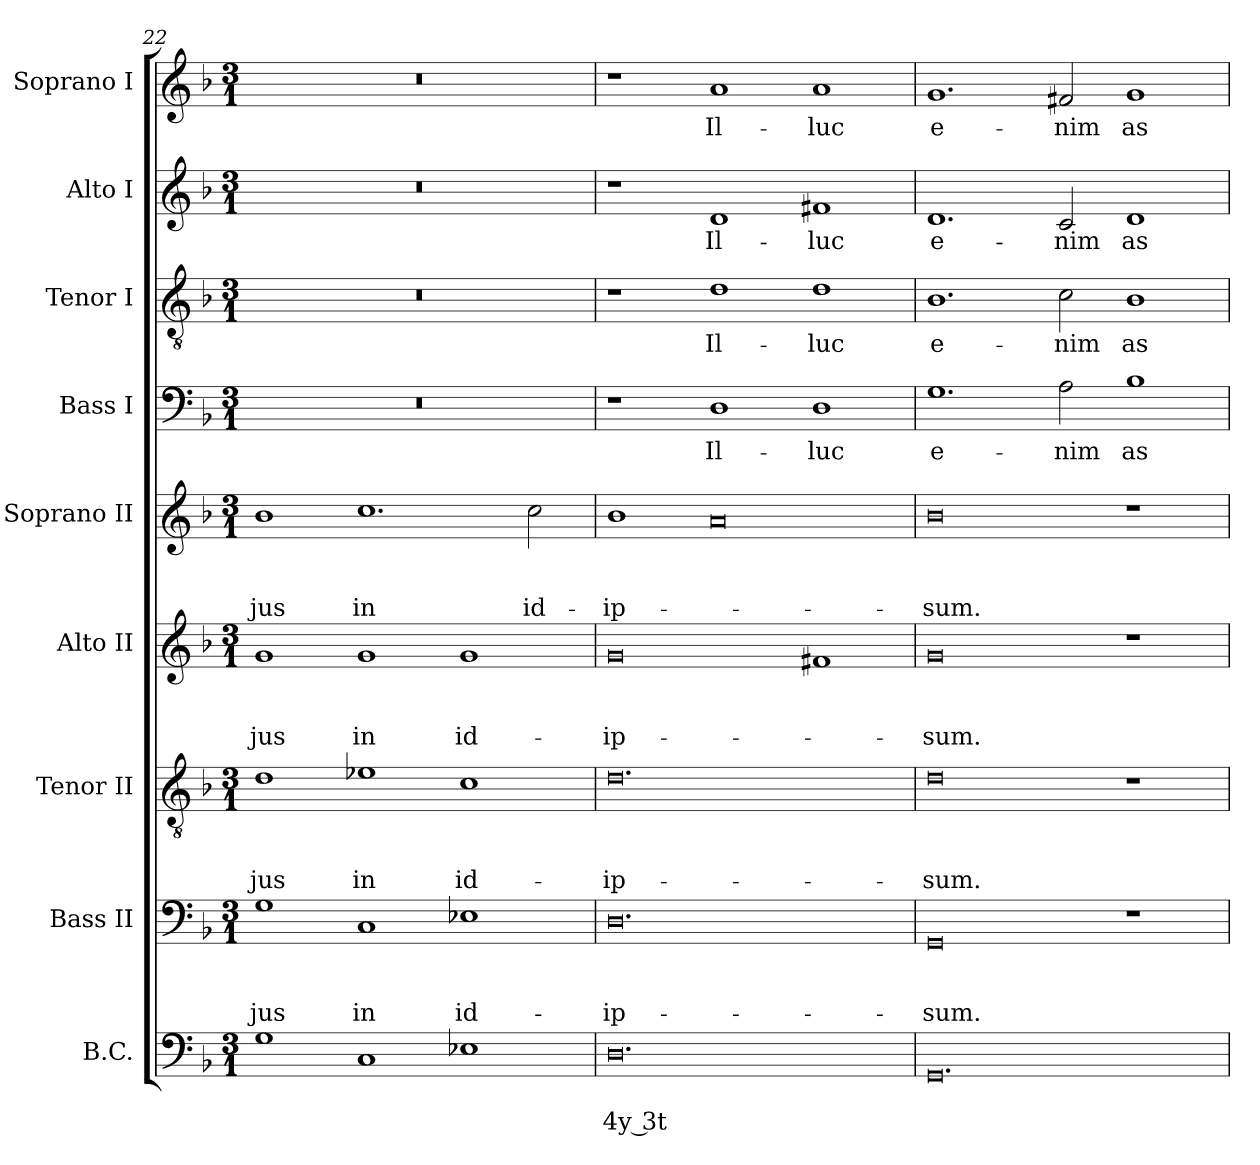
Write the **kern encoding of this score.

**kern	**text	**text	**kern	**text	**text	**text	**kern	**text	**text	**text	**kern	**text	**text	**text	**kern	**text	**text	**text	**kern	**text	**kern	**text	**kern	**text	**kern	**text
*part9	*part9	*part9	*part8	*part8	*part8	*part8	*part7	*part7	*part7	*part7	*part6	*part6	*part6	*part6	*part5	*part5	*part5	*part5	*part4	*part4	*part3	*part3	*part2	*part2	*part1	*part1
*staff9	*staff9	*staff9	*staff8	*staff8	*staff8	*staff8	*staff7	*staff7	*staff7	*staff7	*staff6	*staff6	*staff6	*staff6	*staff5	*staff5	*staff5	*staff5	*staff4	*staff4	*staff3	*staff3	*staff2	*staff2	*staff1	*staff1
*I"B.C.	*	*	*I"Bass II	*	*	*	*I"Tenor II	*	*	*	*I"Alto II	*	*	*	*I"Soprano II	*	*	*	*I"Bass I	*	*I"Tenor I	*	*I"Alto I	*	*I"Soprano I	*
*I'BC	*	*	*I'B 2	*	*	*	*I'T 2	*	*	*	*I'A 2	*	*	*	*I'S 2	*	*	*	*I'B 1	*	*I'T 1	*	*I'A 1	*	*I'S 1	*
*clefF4	*	*	*clefF4	*	*	*	*clefGv2	*	*	*	*clefG2	*	*	*	*clefG2	*	*	*	*clefF4	*	*clefGv2	*	*clefG2	*	*clefG2	*
*k[b-]	*	*	*k[b-]	*	*	*	*k[b-]	*	*	*	*k[b-]	*	*	*	*k[b-]	*	*	*	*k[b-]	*	*k[b-]	*	*k[b-]	*	*k[b-]	*
*F:	*	*	*F:	*	*	*	*F:	*	*	*	*F:	*	*	*	*F:	*	*	*	*F:	*	*F:	*	*F:	*	*F:	*
*M3/1	*	*	*M3/1	*	*	*	*M3/1	*	*	*	*M3/1	*	*	*	*M3/1	*	*	*	*M3/1	*	*M3/1	*	*M3/1	*	*M3/1	*
=22	=22	=22	=22	=22	=22	=22	=22	=22	=22	=22	=22	=22	=22	=22	=22	=22	=22	=22	=22	=22	=22	=22	=22	=22	=22	=22
!	!	!	!	!	!	!LO:LY:b	!	!	!	!LO:LY:b	!	!	!	!LO:LY:b	!	!	!	!LO:LY:b	!	!	!	!	!	!	!	!
1G	.	.	1G	.	.	-jus	1d	.	.	-jus	1g	.	.	-jus	1b-	.	.	-jus	0.r	.	0.r	.	0.r	.	0.r	.
!	!	!	!	!	!	!LO:LY:b	!	!	!	!LO:LY:b	!	!	!	!LO:LY:b	!	!	!	!LO:LY:b	!	!	!	!	!	!	!	!
1C	.	.	1C	.	.	in	1e-X	.	.	in	1g	.	.	in	1.cc	.	.	in	.	.	.	.	.	.	.	.
!	!	!	!	!	!	!LO:LY:b	!	!	!	!LO:LY:b	!	!	!	!LO:LY:b	!	!	!	!	!	!	!	!	!	!	!	!
1E-X	.	.	1E-X	.	.	id-	1c	.	.	id-	1g	.	.	id-	.	.	.	.	.	.	.	.	.	.	.	.
!	!	!	!	!	!	!	!	!	!	!	!	!	!	!	!	!	!	!LO:LY:b	!	!	!	!	!	!	!	!
.	.	.	.	.	.	.	.	.	.	.	.	.	.	.	2cc\	.	.	id-	.	.	.	.	.	.	.	.
=23	=23	=23	=23	=23	=23	=23	=23	=23	=23	=23	=23	=23	=23	=23	=23	=23	=23	=23	=23	=23	=23	=23	=23	=23	=23	=23
!	!	!LO:LY:b	!	!	!	!LO:LY:b	!	!	!	!LO:LY:b	!	!	!	!LO:LY:b	!	!	!	!LO:LY:b	!	!	!	!	!	!	!	!
0.D	.	4y 3t	0.D	.	.	-ip-	0.d	.	.	-ip-	0g	.	.	-ip-	1b-	.	.	-ip-	1r	.	1r	.	1r	.	1r	.
!	!	!	!	!	!	!	!	!	!	!	!	!	!	!	!	!	!	!	!	!LO:LY:b	!	!LO:LY:b	!	!LO:LY:b	!	!LO:LY:b
.	.	.	.	.	.	.	.	.	.	.	.	.	.	.	0a	.	.	.	1D	Il-	1d	Il-	1d	Il-	1a	Il-
!	!	!	!	!	!	!	!	!	!	!	!	!	!	!	!	!	!	!	!	!LO:LY:b	!	!LO:LY:b	!	!LO:LY:b	!	!LO:LY:b
.	.	.	.	.	.	.	.	.	.	.	1f#X	.	.	.	.	.	.	.	1D	-luc	1d	-luc	1f#X	-luc	1a	-luc
=24	=24	=24	=24	=24	=24	=24	=24	=24	=24	=24	=24	=24	=24	=24	=24	=24	=24	=24	=24	=24	=24	=24	=24	=24	=24	=24
!	!	!	!	!	!	!LO:LY:b	!	!	!	!LO:LY:b	!	!	!	!LO:LY:b	!	!	!	!LO:LY:b	!	!LO:LY:b	!	!LO:LY:b	!	!LO:LY:b	!	!LO:LY:b
0.GG	.	.	0GG	.	.	-sum.	0d	.	.	-sum.	0g	.	.	-sum.	0b-	.	.	-sum.	1.G	e-	1.B-	e-	1.d	e-	1.g	e-
!	!	!	!	!	!	!	!	!	!	!	!	!	!	!	!	!	!	!	!	!LO:LY:b	!	!LO:LY:b	!	!LO:LY:b	!	!LO:LY:b
.	.	.	.	.	.	.	.	.	.	.	.	.	.	.	.	.	.	.	2A\	-nim	2c\	-nim	2c/	-nim	2f#X/	-nim
!	!	!	!	!	!	!	!	!	!	!	!	!	!	!	!	!	!	!	!	!LO:LY:b	!	!LO:LY:b	!	!LO:LY:b	!	!LO:LY:b
.	.	.	1r	.	.	.	1r	.	.	.	1r	.	.	.	1r	.	.	.	1B-	as-	1B-	as-	1d	as-	1g	as-
=	=	=	=	=	=	=	=	=	=	=	=	=	=	=	=	=	=	=	=	=	=	=	=	=	=	=
*-	*-	*-	*-	*-	*-	*-	*-	*-	*-	*-	*-	*-	*-	*-	*-	*-	*-	*-	*-	*-	*-	*-	*-	*-	*-	*-
